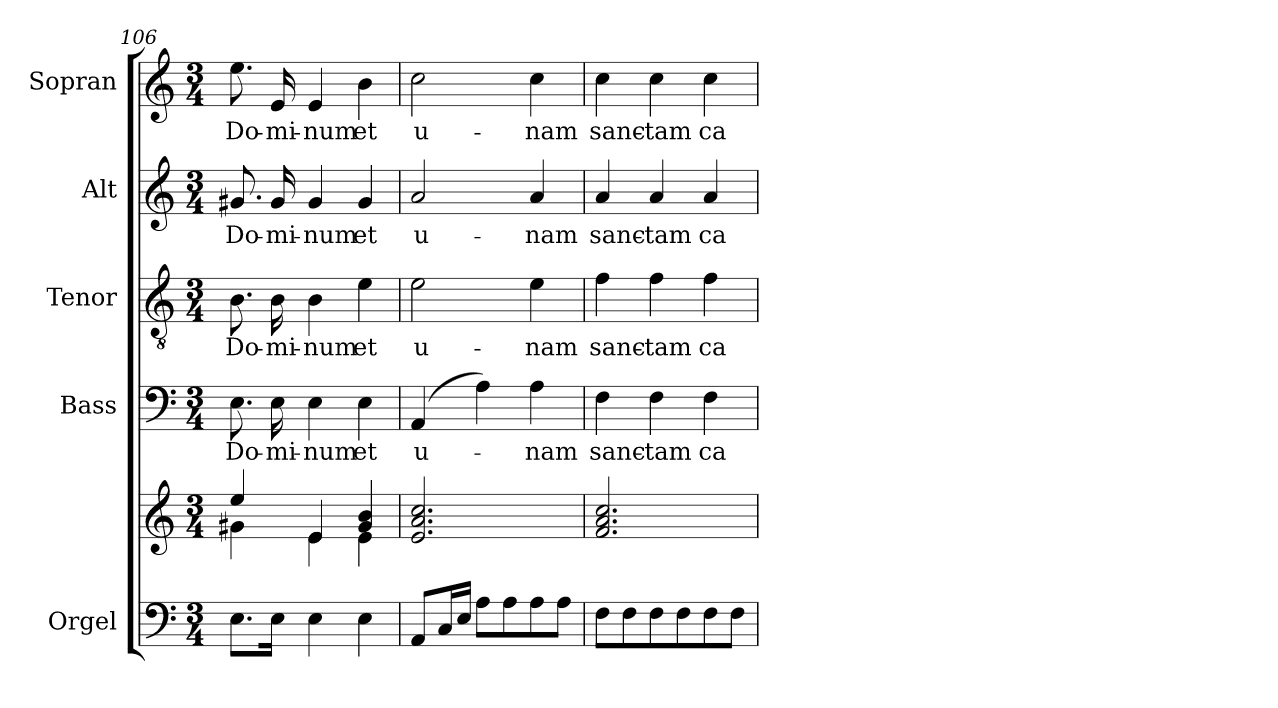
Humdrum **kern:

**kern	**kern	**kern	**text	**kern	**text	**kern	**text	**kern	**text
*part5	*part5	*part4	*part4	*part3	*part3	*part2	*part2	*part1	*part1
*staff6	*staff5	*staff4	*staff4	*staff3	*staff3	*staff2	*staff2	*staff1	*staff1
*I"Orgel	*	*I"Bass	*	*I"Tenor	*	*I"Alt	*	*I"Sopran	*
*I'Org.	*	*I'B.	*	*I'T.	*	*I'A.	*	*I'S.	*
*clefF4	*clefG2	*clefF4	*	*clefGv2	*	*clefG2	*	*clefG2	*
*k[]	*k[]	*k[]	*	*k[]	*	*k[]	*	*k[]	*
*C:	*C:	*C:	*	*C:	*	*C:	*	*C:	*
*M3/4	*M3/4	*M3/4	*	*M3/4	*	*M3/4	*	*M3/4	*
=106	=106	=106	=106	=106	=106	=106	=106	=106	=106
*	*^	*	*	*	*	*	*	*	*
!	!	!	!	!LO:LY:b	!	!LO:LY:b	!	!LO:LY:b	!	!LO:LY:b
8.E\L	4ee/	4g#X\	8.E\	Do-	8.B\	Do-	8.g#X/	Do-	8.ee\	Do-
!	!	!	!	!LO:LY:b	!	!LO:LY:b	!	!LO:LY:b	!	!LO:LY:b
16E\Jk	.	.	16E\	-mi-	16B\	-mi-	16g#/	-mi-	16e/	-mi-
!	!	!	!	!LO:LY:b	!	!LO:LY:b	!	!LO:LY:b	!	!LO:LY:b
4E\	4e/	4e\	4E\	-num	4B\	-num	4g#/	-num	4e/	-num
!	!	!	!	!LO:LY:b	!	!LO:LY:b	!	!LO:LY:b	!	!LO:LY:b
4E\	4g#/ 4b/	4e\	4E\	et	4e\	et	4g#/	et	4b\	et
!!LO:LB:g=z
=107	=107	=107	=107	=107	=107	=107	=107	=107	=107	=107
!	!	!	!	!LO:LY:b	!	!LO:LY:b	!	!LO:LY:b	!	!LO:LY:b
*	*v	*v	*	*	*	*	*	*	*	*
8AA/L	2.e/ 2.a/ 2.cc/	(4AA/	u-	2e\	u-	2a/	u-	2cc\	u-
16C/L	.	.	.	.	.	.	.	.	.
16E/JJ	.	.	.	.	.	.	.	.	.
8A\L	.	4A\)	.	.	.	.	.	.	.
8A\	.	.	.	.	.	.	.	.	.
!	!	!	!LO:LY:b	!	!LO:LY:b	!	!LO:LY:b	!	!LO:LY:b
8A\	.	4A\	-nam	4e\	-nam	4a/	-nam	4cc\	-nam
8A\J	.	.	.	.	.	.	.	.	.
=108	=108	=108	=108	=108	=108	=108	=108	=108	=108
!	!	!	!LO:LY:b	!	!LO:LY:b	!	!LO:LY:b	!	!LO:LY:b
8F\L	2.f/ 2.a/ 2.cc/	4F\	sanc-	4f\	sanc-	4a/	sanc-	4cc\	sanc-
8F\	.	.	.	.	.	.	.	.	.
!	!	!	!LO:LY:b	!	!LO:LY:b	!	!LO:LY:b	!	!LO:LY:b
8F\	.	4F\	-tam	4f\	-tam	4a/	-tam	4cc\	-tam
8F\	.	.	.	.	.	.	.	.	.
!	!	!	!LO:LY:b	!	!LO:LY:b	!	!LO:LY:b	!	!LO:LY:b
8F\	.	4F\	ca-	4f\	ca-	4a/	ca-	4cc\	ca-
8F\J	.	.	.	.	.	.	.	.	.
=	=	=	=	=	=	=	=	=	=
*-	*-	*-	*-	*-	*-	*-	*-	*-	*-
